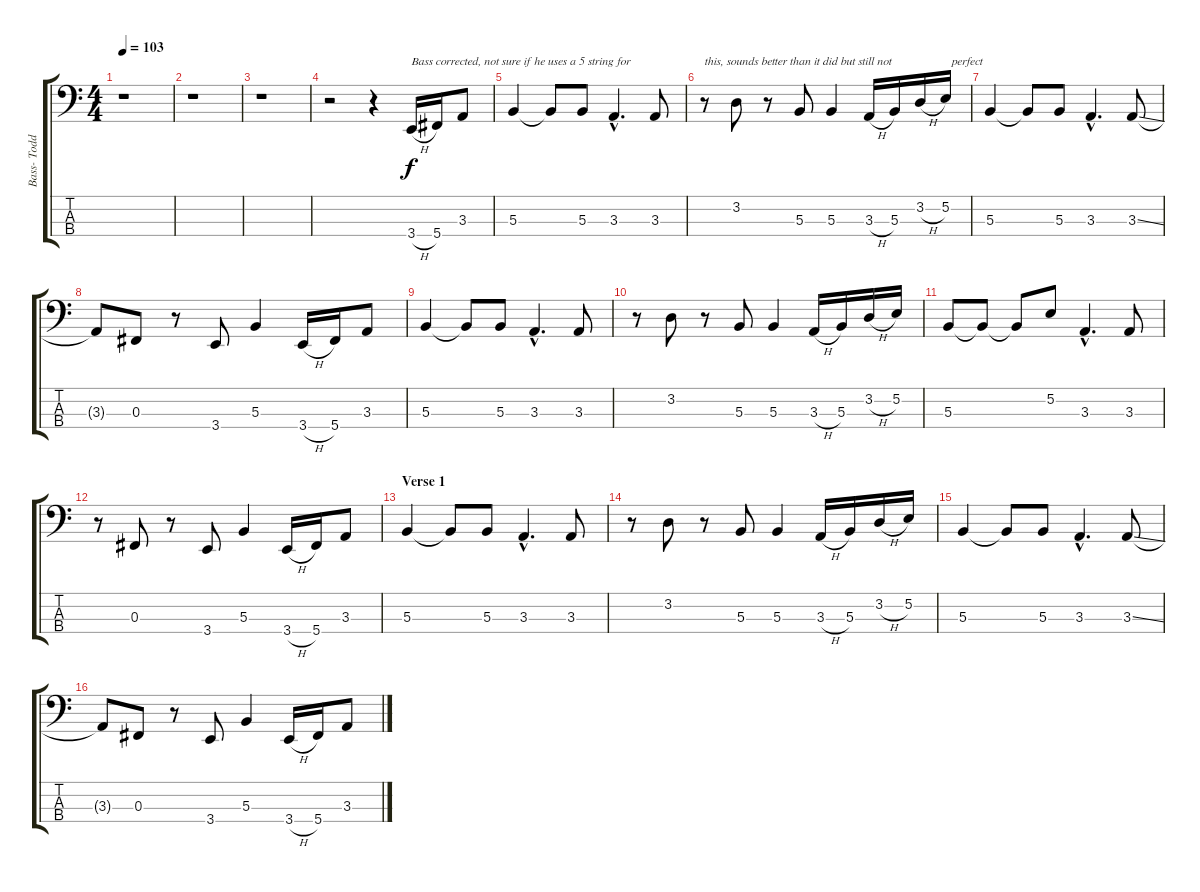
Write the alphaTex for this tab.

\track ("Bass- Todd Strange" "Bass- Todd") {instrument electricbasspick}
\staff {score tabs}
\tuning (E2 B1 Gb1 Db1) {hide}
\ts (4 4)
\tempo 103
\clef f4
\ks c
r.1{dy f instrument electricbasspick} |
r.1 |
r.1 |
r.2 r.4 3.4{h}.16{txt "Bass corrected, not sure if he uses a 5 string for"} 5.4.16 3.3.8 |
5.3.4 5.3{t}.8 5.3.8 3.3{hac}.4{d} 3.3.8 |
r.8{txt "this, sounds better than it did but still not "} 3.2.8 r.8 5.3.8 5.3.4 3.3{h}.16 5.3.16 3.2{h}.16 5.2.16{txt "  perfect"} |
5.3.4 5.3{t}.8 5.3.8 3.3{hac}.4{d} 3.3{ss}.8 |
3.3{t}.8 0.3.8 r.8 3.4.8 5.3.4 3.4{h}.16 5.4.16 3.3.8 |
5.3.4 5.3{t}.8 5.3.8 3.3{hac}.4{d} 3.3.8 |
r.8 3.2.8 r.8 5.3.8 5.3.4 3.3{h}.16 5.3.16 3.2{h}.16 5.2.16 |
5.3.8 5.3{t}.8 5.3{t}.8 5.2.8 3.3{hac}.4{d} 3.3.8 |
r.8 0.3.8 r.8 3.4.8 5.3.4 3.4{h}.16 5.4.16 3.3.8 |
\section ("" "Verse 1")
5.3.4 5.3{t}.8 5.3.8 3.3{hac}.4{d} 3.3.8 |
r.8 3.2.8 r.8 5.3.8 5.3.4 3.3{h}.16 5.3.16 3.2{h}.16 5.2.16 |
5.3.4 5.3{t}.8 5.3.8 3.3{hac}.4{d} 3.3{ss}.8 |
3.3{t}.8 0.3.8 r.8 3.4.8 5.3.4 3.4{h}.16 5.4.16 3.3.8
